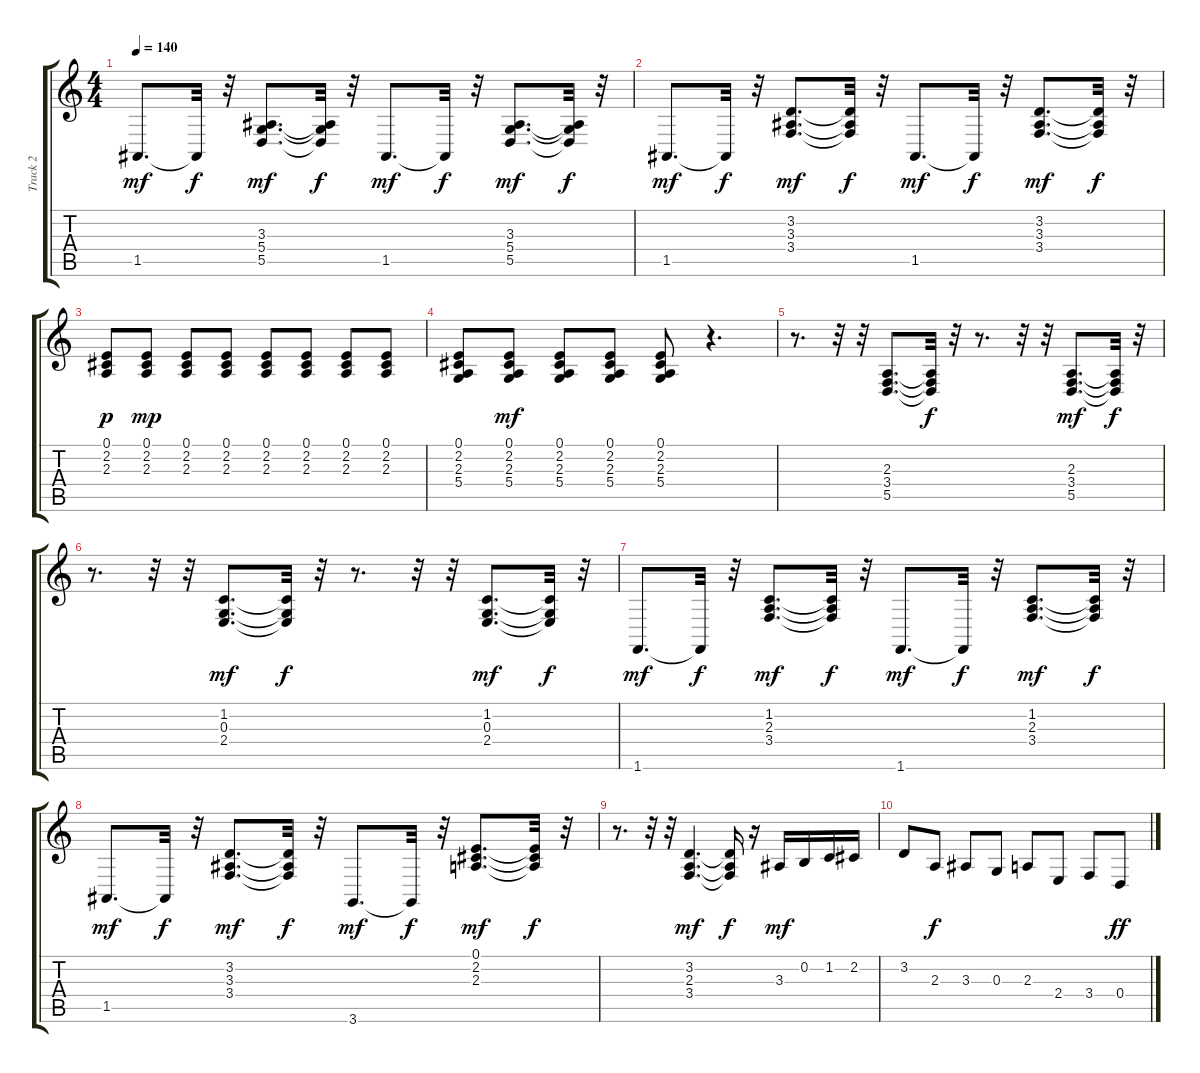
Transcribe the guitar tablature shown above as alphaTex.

\track ("Track 2" "Track 2") {instrument acousticgrandpiano}
\staff {score tabs}
\tuning (E4 B3 G3 D3 A2 E2) {hide}
\ts (4 4)
\tempo 140
\clef g2
\ks c
1.5.8{d dy mf} 1.5{t}.32{dy f} r.32 (3.3 5.4 5.5).8{d dy mf} (3.3{t} 5.4{t} 5.5{t}).32{dy f} r.32 1.5.8{d dy mf} 1.5{t}.32{dy f} r.32 (3.3 5.4 5.5).8{d dy mf} (3.3{t} 5.4{t} 5.5{t}).32{dy f} r.32 |
1.5.8{d dy mf} 1.5{t}.32{dy f} r.32 (3.2 3.3 3.4).8{d dy mf} (3.2{t} 3.3{t} 3.4{t}).32{dy f} r.32 1.5.8{d dy mf} 1.5{t}.32{dy f} r.32 (3.2 3.3 3.4).8{d dy mf} (3.2{t} 3.3{t} 3.4{t}).32{dy f} r.32 |
(0.1 2.2 2.3).8{dy p} (0.1 2.2 2.3).8{dy mp} (0.1 2.2 2.3).8 (0.1 2.2 2.3).8 (0.1 2.2 2.3).8 (0.1 2.2 2.3).8 (0.1 2.2 2.3).8 (0.1 2.2 2.3).8 |
(0.1 2.2 2.3 5.4).8 (0.1 2.2 2.3 5.4).8{dy mf} (0.1 2.2 2.3 5.4).8 (0.1 2.2 2.3 5.4).8 (0.1 2.2 2.3 5.4).8 r.4{d} |
r.8{d} r.32 r.32 (2.3 3.4 5.5).8{d} (2.3{t} 3.4{t} 5.5{t}).32{dy f} r.32 r.8{d} r.32 r.32 (2.3 3.4 5.5).8{d dy mf} (2.3{t} 3.4{t} 5.5{t}).32{dy f} r.32 |
r.8{d} r.32 r.32 (1.2 0.3 2.4).8{d dy mf} (1.2{t} 0.3{t} 2.4{t}).32{dy f} r.32 r.8{d} r.32 r.32 (1.2 0.3 2.4).8{d dy mf} (1.2{t} 0.3{t} 2.4{t}).32{dy f} r.32 |
1.6.8{d dy mf} 1.6{t}.32{dy f} r.32 (1.2 2.3 3.4).8{d dy mf} (1.2{t} 2.3{t} 3.4{t}).32{dy f} r.32 1.6.8{d dy mf} 1.6{t}.32{dy f} r.32 (1.2 2.3 3.4).8{d dy mf} (1.2{t} 2.3{t} 3.4{t}).32{dy f} r.32 |
1.5.8{d dy mf} 1.5{t}.32{dy f} r.32 (3.2 3.3 3.4).8{d dy mf} (3.2{t} 3.3{t} 3.4{t}).32{dy f} r.32 3.6.8{d dy mf} 3.6{t}.32{dy f} r.32 (0.1 2.2 2.3).8{d dy mf} (0.1{t} 2.2{t} 2.3{t}).32{dy f} r.32 |
r.8{d} r.32 r.32 (3.2 2.3 3.4).4{d dy mf} (3.2{t} 2.3{t} 3.4{t}).16{dy f} r.16 3.3.16{dy mf} 0.2.16 1.2.16 2.2.16 |
3.2.8 2.3.8{dy f} 3.3.8 0.3.8 2.3.8 2.4.8 3.4.8 0.4.8{dy ff}
